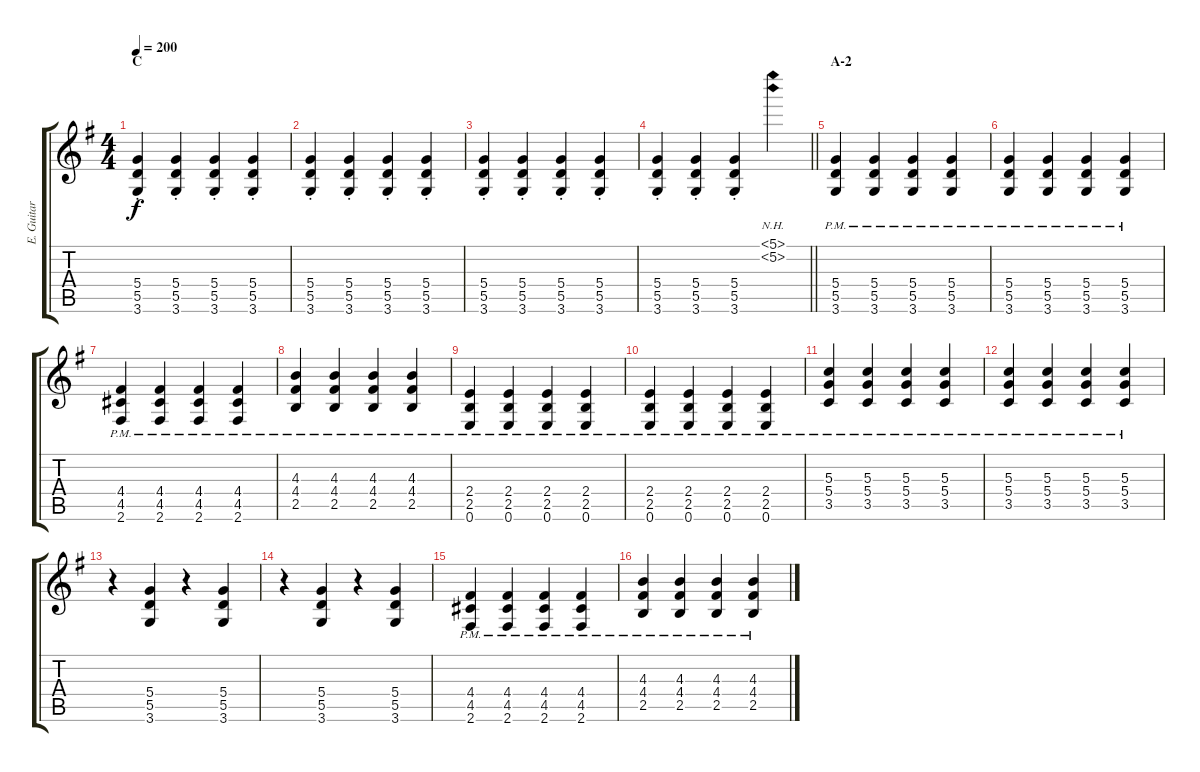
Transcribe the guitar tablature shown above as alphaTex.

\track ("E. Guitar II" "E. Guitar ") {instrument overdrivenguitar}
\staff {score tabs}
\tuning (E4 B3 G3 D3 A2 E2) {hide}
\ts (4 4)
\section ("" "C")
\tempo 200
\clef g2
\ks g
(5.4{st} 5.5{st} 3.6{st}).4{dy f} (5.4{st} 5.5{st} 3.6{st}).4 (5.4{st} 5.5{st} 3.6{st}).4 (5.4{st} 5.5{st} 3.6{st}).4 |
(5.4{st} 5.5{st} 3.6{st}).4 (5.4{st} 5.5{st} 3.6{st}).4 (5.4{st} 5.5{st} 3.6{st}).4 (5.4{st} 5.5{st} 3.6{st}).4 |
(5.4{st} 5.5{st} 3.6{st}).4 (5.4{st} 5.5{st} 3.6{st}).4 (5.4{st} 5.5{st} 3.6{st}).4 (5.4{st} 5.5{st} 3.6{st}).4 |
\barLineRight lightlight
(5.4{st} 5.5{st} 3.6{st}).4 (5.4{st} 5.5{st} 3.6{st}).4 (5.4{st} 5.5{st} 3.6{st}).4 (5.1{nh} 5.2{nh}).4 |
\section ("" "A-2")
(5.4{pm} 5.5{pm} 3.6{pm}).4 (5.4{pm} 5.5{pm} 3.6{pm}).4 (5.4{pm} 5.5{pm} 3.6{pm}).4 (5.4{pm} 5.5{pm} 3.6{pm}).4 |
(5.4{pm} 5.5{pm} 3.6{pm}).4 (5.4{pm} 5.5{pm} 3.6{pm}).4 (5.4{pm} 5.5{pm} 3.6{pm}).4 (5.4{pm} 5.5{pm} 3.6{pm}).4 |
(4.4{pm} 4.5{pm} 2.6{pm}).4 (4.4{pm} 4.5{pm} 2.6{pm}).4 (4.4{pm} 4.5{pm} 2.6{pm}).4 (4.4{pm} 4.5{pm} 2.6{pm}).4 |
(4.3{pm} 4.4{pm} 2.5{pm}).4 (4.3{pm} 4.4{pm} 2.5{pm}).4 (4.3{pm} 4.4{pm} 2.5{pm}).4 (4.3{pm} 4.4{pm} 2.5{pm}).4 |
(2.4{pm} 2.5{pm} 0.6{pm}).4 (2.4{pm} 2.5{pm} 0.6{pm}).4 (2.4{pm} 2.5{pm} 0.6{pm}).4 (2.4{pm} 2.5{pm} 0.6{pm}).4 |
(2.4{pm} 2.5{pm} 0.6{pm}).4 (2.4{pm} 2.5{pm} 0.6{pm}).4 (2.4{pm} 2.5{pm} 0.6{pm}).4 (2.4{pm} 2.5{pm} 0.6{pm}).4 |
(5.3{pm} 5.4{pm} 3.5{pm}).4 (5.3{pm} 5.4{pm} 3.5{pm}).4 (5.3{pm} 5.4{pm} 3.5{pm}).4 (5.3{pm} 5.4{pm} 3.5{pm}).4 |
(5.3{pm} 5.4{pm} 3.5{pm}).4 (5.3{pm} 5.4{pm} 3.5{pm}).4 (5.3{pm} 5.4{pm} 3.5{pm}).4 (5.3{pm} 5.4{pm} 3.5{pm}).4 |
r.4 (5.4 5.5 3.6).4 r.4 (5.4 5.5 3.6).4 |
r.4 (5.4 5.5 3.6).4 r.4 (5.4 5.5 3.6).4 |
(4.4{pm} 4.5{pm} 2.6{pm}).4 (4.4{pm} 4.5{pm} 2.6{pm}).4 (4.4{pm} 4.5{pm} 2.6{pm}).4 (4.4{pm} 4.5{pm} 2.6{pm}).4 |
(4.3{pm} 4.4{pm} 2.5{pm}).4 (4.3{pm} 4.4{pm} 2.5{pm}).4 (4.3{pm} 4.4{pm} 2.5{pm}).4 (4.3{pm} 4.4{pm} 2.5{pm}).4
